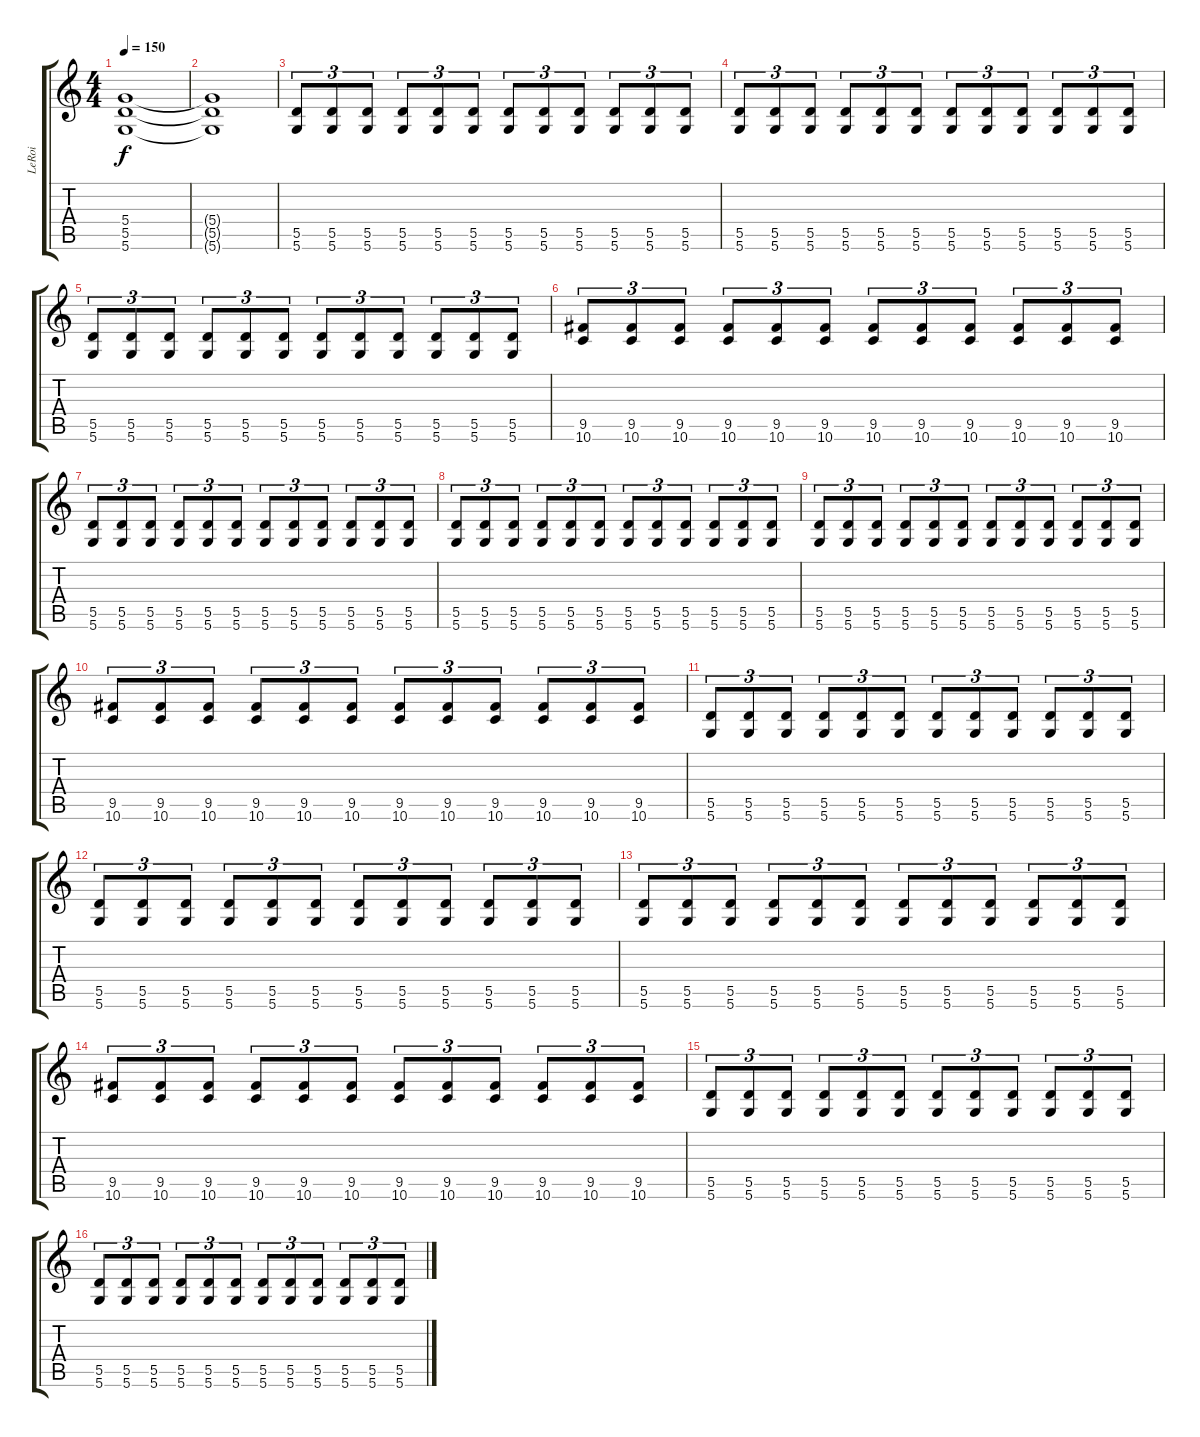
\track ("LeRoi" "LeRoi") {instrument distortionguitar}
\staff {score tabs}
\tuning (E4 B3 G3 D3 A2 D2) {hide}
\ts (4 4)
\tempo 150
\clef g2
\ks c
(5.4{t} 5.5{t} 5.6{t}).1{dy f} |
(5.4{t} 5.5{t} 5.6{t}).1 |
(5.5 5.6).8{tu (3 2)} (5.5 5.6).8{tu (3 2)} (5.5 5.6).8{tu (3 2)} (5.5 5.6).8{tu (3 2)} (5.5 5.6).8{tu (3 2)} (5.5 5.6).8{tu (3 2)} (5.5 5.6).8{tu (3 2)} (5.5 5.6).8{tu (3 2)} (5.5 5.6).8{tu (3 2)} (5.5 5.6).8{tu (3 2)} (5.5 5.6).8{tu (3 2)} (5.5 5.6).8{tu (3 2)} |
(5.5 5.6).8{tu (3 2)} (5.5 5.6).8{tu (3 2)} (5.5 5.6).8{tu (3 2)} (5.5 5.6).8{tu (3 2)} (5.5 5.6).8{tu (3 2)} (5.5 5.6).8{tu (3 2)} (5.5 5.6).8{tu (3 2)} (5.5 5.6).8{tu (3 2)} (5.5 5.6).8{tu (3 2)} (5.5 5.6).8{tu (3 2)} (5.5 5.6).8{tu (3 2)} (5.5 5.6).8{tu (3 2)} |
(5.5 5.6).8{tu (3 2)} (5.5 5.6).8{tu (3 2)} (5.5 5.6).8{tu (3 2)} (5.5 5.6).8{tu (3 2)} (5.5 5.6).8{tu (3 2)} (5.5 5.6).8{tu (3 2)} (5.5 5.6).8{tu (3 2)} (5.5 5.6).8{tu (3 2)} (5.5 5.6).8{tu (3 2)} (5.5 5.6).8{tu (3 2)} (5.5 5.6).8{tu (3 2)} (5.5 5.6).8{tu (3 2)} |
(9.5 10.6).8{tu (3 2)} (9.5 10.6).8{tu (3 2)} (9.5 10.6).8{tu (3 2)} (9.5 10.6).8{tu (3 2)} (9.5 10.6).8{tu (3 2)} (9.5 10.6).8{tu (3 2)} (9.5 10.6).8{tu (3 2)} (9.5 10.6).8{tu (3 2)} (9.5 10.6).8{tu (3 2)} (9.5 10.6).8{tu (3 2)} (9.5 10.6).8{tu (3 2)} (9.5 10.6).8{tu (3 2)} |
(5.5 5.6).8{tu (3 2)} (5.5 5.6).8{tu (3 2)} (5.5 5.6).8{tu (3 2)} (5.5 5.6).8{tu (3 2)} (5.5 5.6).8{tu (3 2)} (5.5 5.6).8{tu (3 2)} (5.5 5.6).8{tu (3 2)} (5.5 5.6).8{tu (3 2)} (5.5 5.6).8{tu (3 2)} (5.5 5.6).8{tu (3 2)} (5.5 5.6).8{tu (3 2)} (5.5 5.6).8{tu (3 2)} |
(5.5 5.6).8{tu (3 2)} (5.5 5.6).8{tu (3 2)} (5.5 5.6).8{tu (3 2)} (5.5 5.6).8{tu (3 2)} (5.5 5.6).8{tu (3 2)} (5.5 5.6).8{tu (3 2)} (5.5 5.6).8{tu (3 2)} (5.5 5.6).8{tu (3 2)} (5.5 5.6).8{tu (3 2)} (5.5 5.6).8{tu (3 2)} (5.5 5.6).8{tu (3 2)} (5.5 5.6).8{tu (3 2)} |
(5.5 5.6).8{tu (3 2)} (5.5 5.6).8{tu (3 2)} (5.5 5.6).8{tu (3 2)} (5.5 5.6).8{tu (3 2)} (5.5 5.6).8{tu (3 2)} (5.5 5.6).8{tu (3 2)} (5.5 5.6).8{tu (3 2)} (5.5 5.6).8{tu (3 2)} (5.5 5.6).8{tu (3 2)} (5.5 5.6).8{tu (3 2)} (5.5 5.6).8{tu (3 2)} (5.5 5.6).8{tu (3 2)} |
(9.5 10.6).8{tu (3 2)} (9.5 10.6).8{tu (3 2)} (9.5 10.6).8{tu (3 2)} (9.5 10.6).8{tu (3 2)} (9.5 10.6).8{tu (3 2)} (9.5 10.6).8{tu (3 2)} (9.5 10.6).8{tu (3 2)} (9.5 10.6).8{tu (3 2)} (9.5 10.6).8{tu (3 2)} (9.5 10.6).8{tu (3 2)} (9.5 10.6).8{tu (3 2)} (9.5 10.6).8{tu (3 2)} |
(5.5 5.6).8{tu (3 2)} (5.5 5.6).8{tu (3 2)} (5.5 5.6).8{tu (3 2)} (5.5 5.6).8{tu (3 2)} (5.5 5.6).8{tu (3 2)} (5.5 5.6).8{tu (3 2)} (5.5 5.6).8{tu (3 2)} (5.5 5.6).8{tu (3 2)} (5.5 5.6).8{tu (3 2)} (5.5 5.6).8{tu (3 2)} (5.5 5.6).8{tu (3 2)} (5.5 5.6).8{tu (3 2)} |
(5.5 5.6).8{tu (3 2)} (5.5 5.6).8{tu (3 2)} (5.5 5.6).8{tu (3 2)} (5.5 5.6).8{tu (3 2)} (5.5 5.6).8{tu (3 2)} (5.5 5.6).8{tu (3 2)} (5.5 5.6).8{tu (3 2)} (5.5 5.6).8{tu (3 2)} (5.5 5.6).8{tu (3 2)} (5.5 5.6).8{tu (3 2)} (5.5 5.6).8{tu (3 2)} (5.5 5.6).8{tu (3 2)} |
(5.5 5.6).8{tu (3 2)} (5.5 5.6).8{tu (3 2)} (5.5 5.6).8{tu (3 2)} (5.5 5.6).8{tu (3 2)} (5.5 5.6).8{tu (3 2)} (5.5 5.6).8{tu (3 2)} (5.5 5.6).8{tu (3 2)} (5.5 5.6).8{tu (3 2)} (5.5 5.6).8{tu (3 2)} (5.5 5.6).8{tu (3 2)} (5.5 5.6).8{tu (3 2)} (5.5 5.6).8{tu (3 2)} |
(9.5 10.6).8{tu (3 2)} (9.5 10.6).8{tu (3 2)} (9.5 10.6).8{tu (3 2)} (9.5 10.6).8{tu (3 2)} (9.5 10.6).8{tu (3 2)} (9.5 10.6).8{tu (3 2)} (9.5 10.6).8{tu (3 2)} (9.5 10.6).8{tu (3 2)} (9.5 10.6).8{tu (3 2)} (9.5 10.6).8{tu (3 2)} (9.5 10.6).8{tu (3 2)} (9.5 10.6).8{tu (3 2)} |
(5.5 5.6).8{tu (3 2)} (5.5 5.6).8{tu (3 2)} (5.5 5.6).8{tu (3 2)} (5.5 5.6).8{tu (3 2)} (5.5 5.6).8{tu (3 2)} (5.5 5.6).8{tu (3 2)} (5.5 5.6).8{tu (3 2)} (5.5 5.6).8{tu (3 2)} (5.5 5.6).8{tu (3 2)} (5.5 5.6).8{tu (3 2)} (5.5 5.6).8{tu (3 2)} (5.5 5.6).8{tu (3 2)} |
(5.5 5.6).8{tu (3 2)} (5.5 5.6).8{tu (3 2)} (5.5 5.6).8{tu (3 2)} (5.5 5.6).8{tu (3 2)} (5.5 5.6).8{tu (3 2)} (5.5 5.6).8{tu (3 2)} (5.5 5.6).8{tu (3 2)} (5.5 5.6).8{tu (3 2)} (5.5 5.6).8{tu (3 2)} (5.5 5.6).8{tu (3 2)} (5.5 5.6).8{tu (3 2)} (5.5 5.6).8{tu (3 2)}
